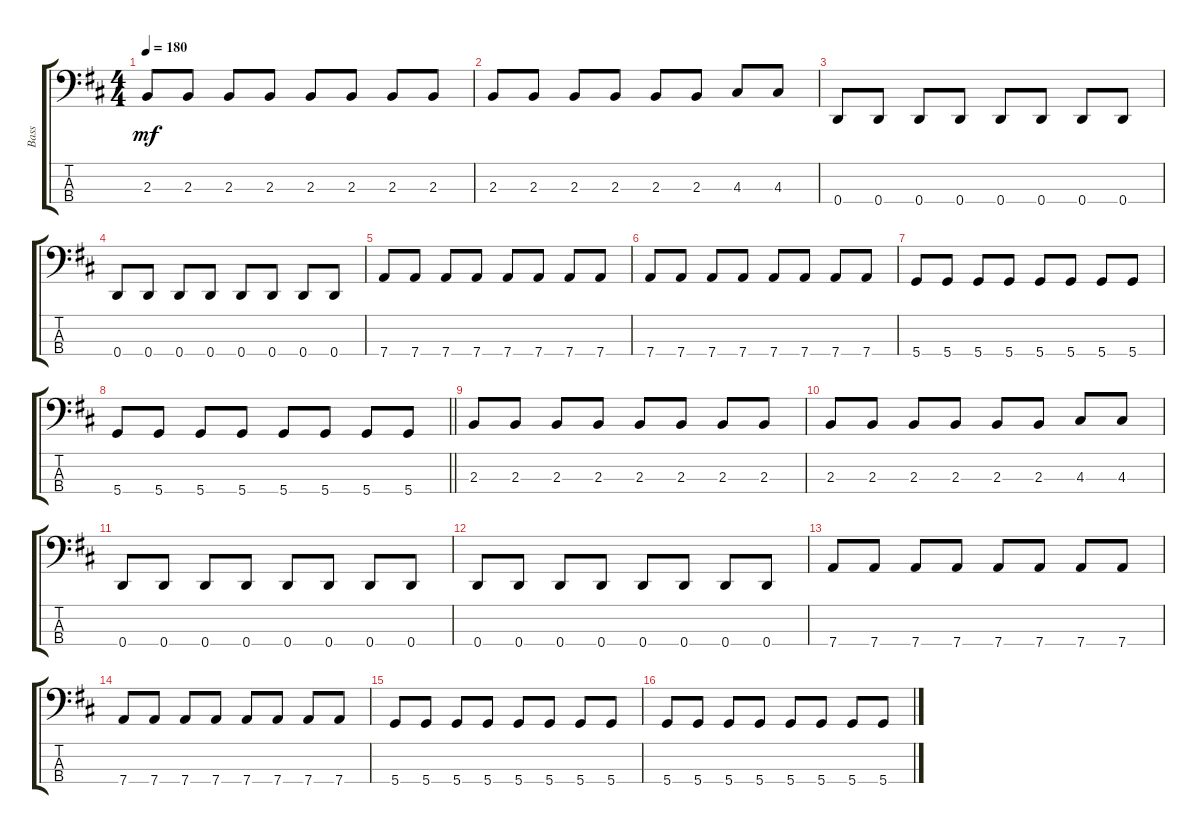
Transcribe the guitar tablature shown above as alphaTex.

\track ("Bass" "Bass") {instrument electricbassfinger}
\staff {score tabs}
\tuning (G2 D2 A1 D1) {hide}
\ts (4 4)
\tempo 180
\clef f4
\ks d
2.3.8{dy mf} 2.3.8 2.3.8 2.3.8 2.3.8 2.3.8 2.3.8 2.3.8 |
2.3.8 2.3.8 2.3.8 2.3.8 2.3.8 2.3.8 4.3.8 4.3.8 |
0.4.8 0.4.8 0.4.8 0.4.8 0.4.8 0.4.8 0.4.8 0.4.8 |
0.4.8 0.4.8 0.4.8 0.4.8 0.4.8 0.4.8 0.4.8 0.4.8 |
7.4.8 7.4.8 7.4.8 7.4.8 7.4.8 7.4.8 7.4.8 7.4.8 |
7.4.8 7.4.8 7.4.8 7.4.8 7.4.8 7.4.8 7.4.8 7.4.8 |
5.4.8 5.4.8 5.4.8 5.4.8 5.4.8 5.4.8 5.4.8 5.4.8 |
\barLineRight lightlight
5.4.8 5.4.8 5.4.8 5.4.8 5.4.8 5.4.8 5.4.8 5.4.8 |
2.3.8 2.3.8 2.3.8 2.3.8 2.3.8 2.3.8 2.3.8 2.3.8 |
2.3.8 2.3.8 2.3.8 2.3.8 2.3.8 2.3.8 4.3.8 4.3.8 |
0.4.8 0.4.8 0.4.8 0.4.8 0.4.8 0.4.8 0.4.8 0.4.8 |
0.4.8 0.4.8 0.4.8 0.4.8 0.4.8 0.4.8 0.4.8 0.4.8 |
7.4.8 7.4.8 7.4.8 7.4.8 7.4.8 7.4.8 7.4.8 7.4.8 |
7.4.8 7.4.8 7.4.8 7.4.8 7.4.8 7.4.8 7.4.8 7.4.8 |
5.4.8 5.4.8 5.4.8 5.4.8 5.4.8 5.4.8 5.4.8 5.4.8 |
5.4.8 5.4.8 5.4.8 5.4.8 5.4.8 5.4.8 5.4.8 5.4.8
